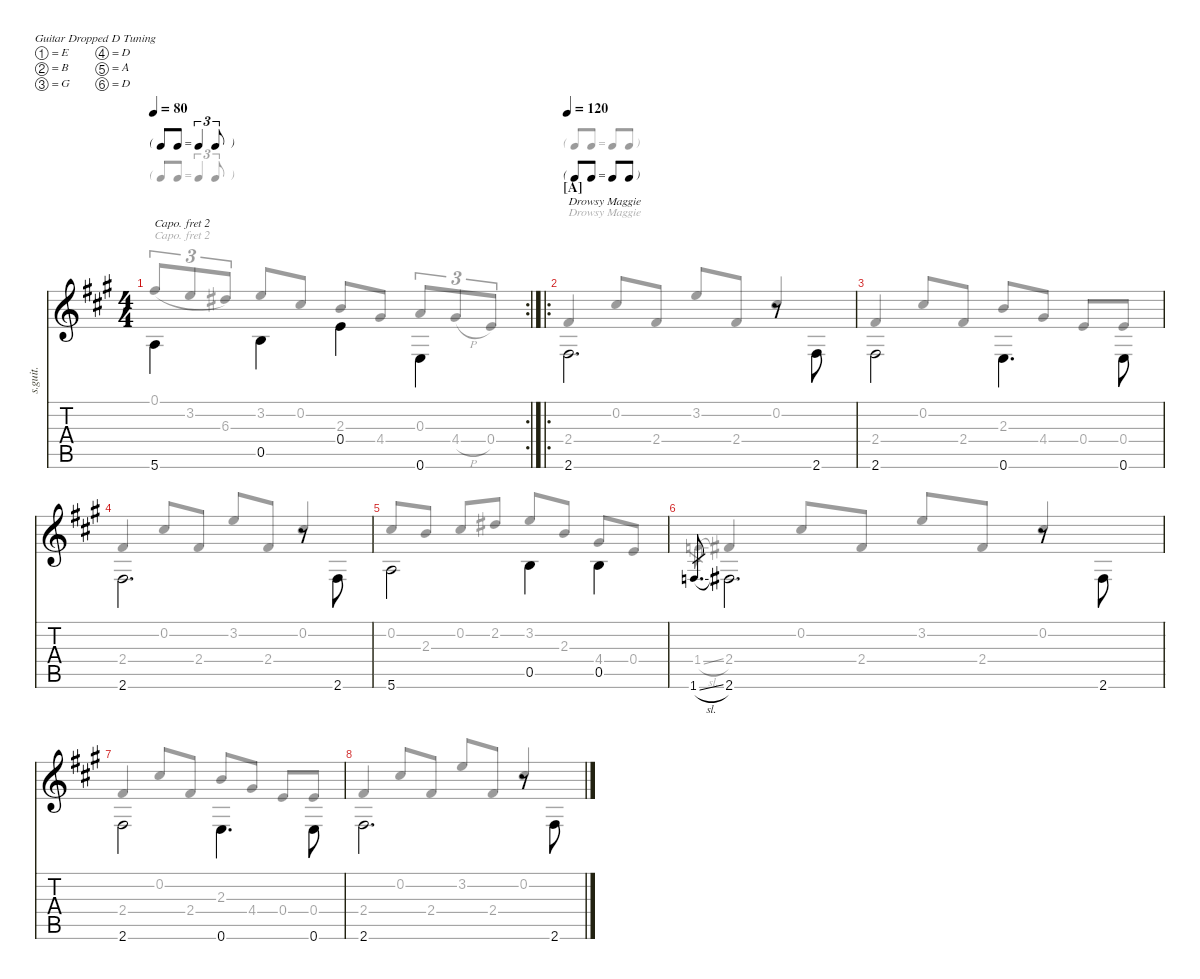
\defaultSystemsLayout 4
\hideDynamics
\bracketExtendMode nobrackets
\otherSystemsTrackNameOrientation horizontal
\track ("Steel Guitar" "s.guit.") {defaultSystemsLayout 2 instrument acousticguitarsteel}
\staff {score tabs}
\capo 2
\tuning (E4 B3 G3 D3 A2 D2)
\voice
\rc 2
\ts (4 4)
\tf triplet8th
\tempo 80
\clef g2
\scale
1.04803
\ks f#minor
5.6{acc forcenatural}.4{dy mf beam Down} 0.5{acc forcenatural}.4{beam Down} 0.4{acc forcenatural}.4{beam Down} 0.6{acc forcenatural}.4{beam Down} |
\ro
\tf none
\section ("A" "")
\tempo 120
\scale
0.951969 2.6{acc #}.2{d txt "Drowsy Maggie" beam Down} r.8{beam Down} 2.6{acc #}.8{beam Down} |
\scale
1.03449 2.6{acc #}.2{beam Down} 0.6{acc forcenatural}.4{d beam Down} 0.6{acc forcenatural}.8{beam Down} |
\scale
0.965511 2.6{acc #}.2{d beam Down} r.8{beam Down} 2.6{acc #}.8{beam Down} |
\scale
1.06588 5.6{acc forcenatural}.2{beam Down} 0.5{acc forcenatural}.4{beam Down} 0.5{acc forcenatural}.4{beam Down} |
\scale
0.934123 1.6{sl acc forcenatural}.8{d gr beam Up} 2.6{acc #}.2{d beam Down} r.8{beam Down} 2.6{acc #}.8{beam Down} |
\scale
1.03449 2.6{acc #}.2{beam Down} 0.6{acc forcenatural}.4{d beam Down} 0.6{acc forcenatural}.8{beam Down} |
\scale
0.965511 2.6{acc #}.2{d beam Down} r.8{beam Down} 2.6{acc #}.8{beam Down}
\voice
\clef g2
\ottava regular
\simile none
\scale
1.04803
\ks f#minor
0.1{acc #}.8{tu (3 2) dy mf legatoorigin beam Up} 3.2{acc forcenatural}.8{tu (3 2) legatoorigin beam Up} 6.3{acc #}.8{tu (3 2) beam Up} 3.2{acc forcenatural}.8{beam Up} 0.2{acc #}.8{beam Up} 2.3{acc forcenatural}.8{beam Up} 4.4{acc #}.8{beam Up} 0.3{acc forcenatural}.8{tu (3 2) beam Up} 4.4{h acc #}.8{tu (3 2) beam Up} 0.4{acc forcenatural}.8{tu (3 2) beam Up} |
\scale
0.951969 2.4{acc #}.4{txt "Drowsy Maggie" beam Up} 0.2{acc #}.8{beam Up} 2.4{acc #}.8{beam Up} 3.2{acc forcenatural}.8{beam Up} 2.4{acc #}.8{beam Up} 0.2{acc #}.4{beam Up} |
\scale
1.03449 2.4{acc #}.4{beam Up} 0.2{acc #}.8{beam Up} 2.4{acc #}.8{beam Up} 2.3{acc forcenatural}.8{beam Up} 4.4{acc #}.8{beam Up} 0.4{acc forcenatural}.8{beam Up} 0.4{acc forcenatural}.8{beam Up} |
\scale
0.965511 2.4{acc #}.4{beam Up} 0.2{acc #}.8{beam Up} 2.4{acc #}.8{beam Up} 3.2{acc forcenatural}.8{beam Up} 2.4{acc #}.8{beam Up} 0.2{acc #}.4{beam Up} |
\scale
1.06588 0.2{acc #}.8{beam Up} 2.3{acc forcenatural}.8{beam Up} 0.2{acc #}.8{beam Up} 2.2{acc #}.8{beam Up} 3.2{acc forcenatural}.8{beam Up} 2.3{acc forcenatural}.8{beam Up} 4.4{acc #}.8{beam Up} 0.4{acc forcenatural}.8{beam Up} |
\scale
0.934123 1.4{sl acc forcenatural}.8{gr beam Down} 2.4{acc #}.4{beam Up} 0.2{acc #}.8{beam Up} 2.4{acc #}.8{beam Up} 3.2{acc forcenatural}.8{beam Up} 2.4{acc #}.8{beam Up} 0.2{acc #}.4{beam Up} |
\scale
1.03449 2.4{acc #}.4{beam Up} 0.2{acc #}.8{beam Up} 2.4{acc #}.8{beam Up} 2.3{acc forcenatural}.8{beam Up} 4.4{acc #}.8{beam Up} 0.4{acc forcenatural}.8{beam Up} 0.4{acc forcenatural}.8{beam Up} |
\scale
0.965511 2.4{acc #}.4{beam Up} 0.2{acc #}.8{beam Up} 2.4{acc #}.8{beam Up} 3.2{acc forcenatural}.8{beam Up} 2.4{acc #}.8{beam Up} 0.2{acc #}.4{beam Up}
